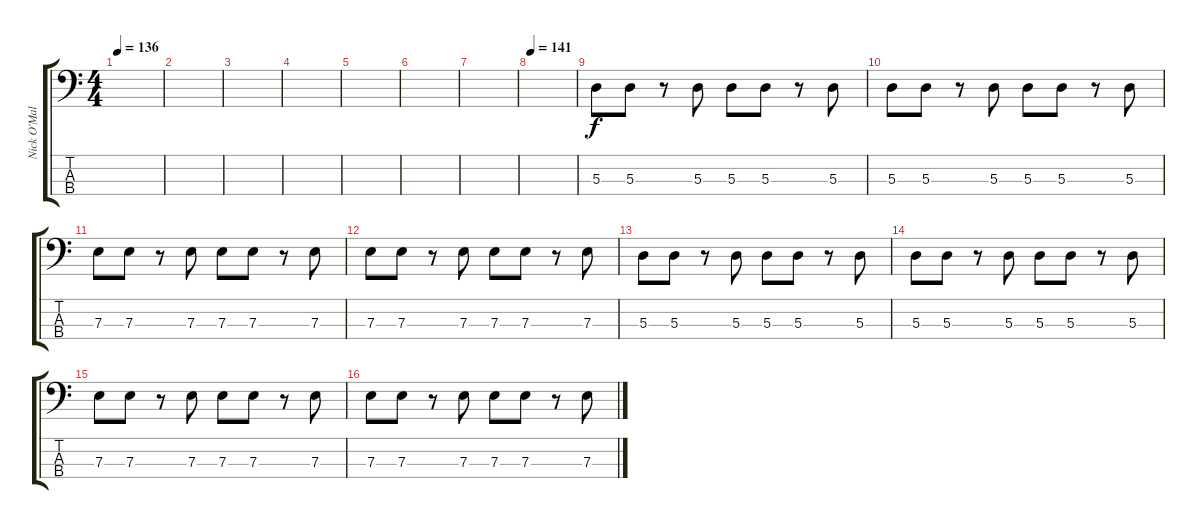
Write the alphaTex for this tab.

\track ("Nick O'Malley" "Nick O'Mal") {instrument electricbassfinger}
\staff {score tabs}
\tuning (G2 D2 A1 E1) {hide}
\ts (4 4)
\tempo 136
\clef f4
\ks c
|
|
|
|
|
|
|
\tempo 141
|
5.3.8 5.3.8 r.8 5.3.8 5.3.8 5.3.8 r.8 5.3.8 |
5.3.8 5.3.8 r.8 5.3.8 5.3.8 5.3.8 r.8 5.3.8 |
7.3.8 7.3.8 r.8 7.3.8 7.3.8 7.3.8 r.8 7.3.8 |
7.3.8 7.3.8 r.8 7.3.8 7.3.8 7.3.8 r.8 7.3.8 |
5.3.8 5.3.8 r.8 5.3.8 5.3.8 5.3.8 r.8 5.3.8 |
5.3.8 5.3.8 r.8 5.3.8 5.3.8 5.3.8 r.8 5.3.8 |
7.3.8 7.3.8 r.8 7.3.8 7.3.8 7.3.8 r.8 7.3.8 |
7.3.8 7.3.8 r.8 7.3.8 7.3.8 7.3.8 r.8 7.3.8
